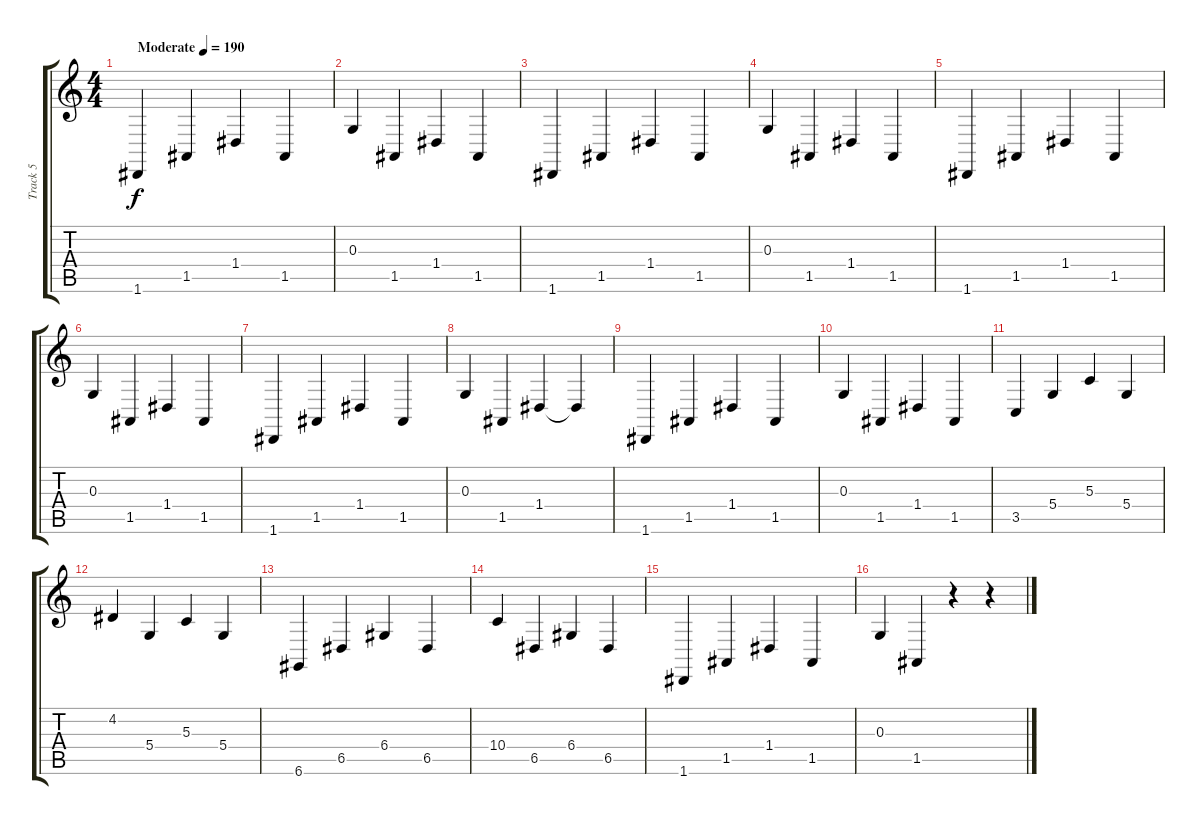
\track ("Track 5" "Track 5") {instrument acousticgrandpiano}
\staff {score tabs}
\tuning (E4 B3 G3 D3 A2 D2) {hide}
\ts (4 4)
\tempo (190 "Moderate")
\clef g2
\ks c
1.6.4{dy f instrument acousticgrandpiano} 1.5.4 1.4.4 1.5.4 |
0.3.4 1.5.4 1.4.4 1.5.4 |
1.6.4 1.5.4 1.4.4 1.5.4 |
0.3.4 1.5.4 1.4.4 1.5.4 |
1.6.4 1.5.4 1.4.4 1.5.4 |
0.3.4 1.5.4 1.4.4 1.5.4 |
1.6.4 1.5.4 1.4.4 1.5.4 |
0.3.4 1.5.4 1.4.4 1.4{t}.4 |
1.6.4 1.5.4 1.4.4 1.5.4 |
0.3.4 1.5.4 1.4.4 1.5.4 |
3.5.4 5.4.4 5.3.4 5.4.4 |
4.2.4 5.4.4 5.3.4 5.4.4 |
6.6.4 6.5.4 6.4.4 6.5.4 |
10.4.4 6.5.4 6.4.4 6.5.4 |
1.6.4 1.5.4 1.4.4 1.5.4 |
0.3.4 1.5.4 r.4 r.4
